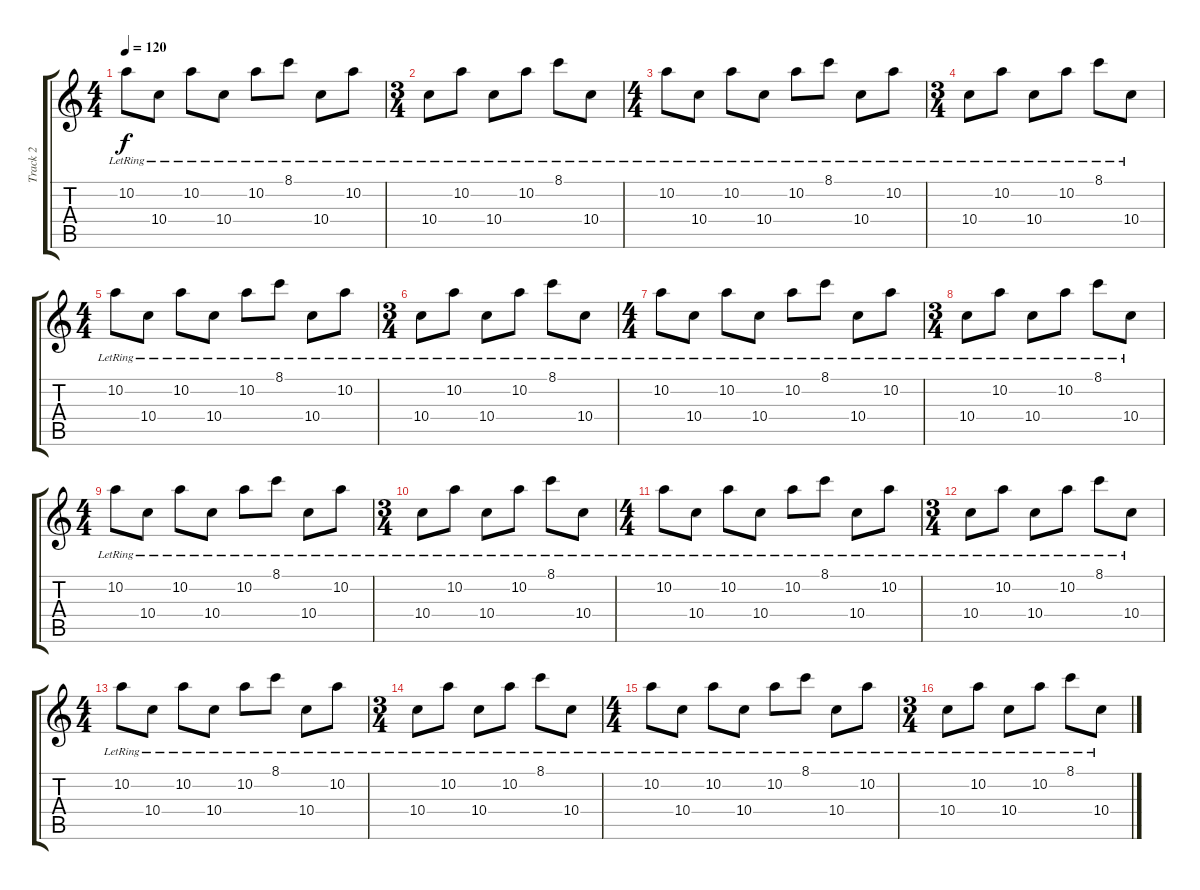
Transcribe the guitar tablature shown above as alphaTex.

\track ("Track 2" "Track 2") {instrument electricguitarjazz}
\staff {score tabs}
\tuning (E4 B3 G3 D3 A2 E2) {hide}
\ts (4 4)
\tempo 120
\clef g2
\ks c
10.2{lr}.8{dy f} 10.4{lr}.8 10.2{lr}.8 10.4{lr}.8 10.2{lr}.8 8.1{lr}.8 10.4{lr}.8 10.2{lr}.8 |
\ts (3 4)
10.4{lr}.8 10.2{lr}.8 10.4{lr}.8 10.2{lr}.8 8.1{lr}.8 10.4{lr}.8 |
\ts (4 4)
10.2{lr}.8 10.4{lr}.8 10.2{lr}.8 10.4{lr}.8 10.2{lr}.8 8.1{lr}.8 10.4{lr}.8 10.2{lr}.8 |
\ts (3 4)
10.4{lr}.8 10.2{lr}.8 10.4{lr}.8 10.2{lr}.8 8.1{lr}.8 10.4{lr}.8 |
\ts (4 4)
10.2{lr}.8 10.4{lr}.8 10.2{lr}.8 10.4{lr}.8 10.2{lr}.8 8.1{lr}.8 10.4{lr}.8 10.2{lr}.8 |
\ts (3 4)
10.4{lr}.8 10.2{lr}.8 10.4{lr}.8 10.2{lr}.8 8.1{lr}.8 10.4{lr}.8 |
\ts (4 4)
10.2{lr}.8 10.4{lr}.8 10.2{lr}.8 10.4{lr}.8 10.2{lr}.8 8.1{lr}.8 10.4{lr}.8 10.2{lr}.8 |
\ts (3 4)
10.4{lr}.8 10.2{lr}.8 10.4{lr}.8 10.2{lr}.8 8.1{lr}.8 10.4{lr}.8 |
\ts (4 4)
10.2{lr}.8 10.4{lr}.8 10.2{lr}.8 10.4{lr}.8 10.2{lr}.8 8.1{lr}.8 10.4{lr}.8 10.2{lr}.8 |
\ts (3 4)
10.4{lr}.8 10.2{lr}.8 10.4{lr}.8 10.2{lr}.8 8.1{lr}.8 10.4{lr}.8 |
\ts (4 4)
10.2{lr}.8 10.4{lr}.8 10.2{lr}.8 10.4{lr}.8 10.2{lr}.8 8.1{lr}.8 10.4{lr}.8 10.2{lr}.8 |
\ts (3 4)
10.4{lr}.8 10.2{lr}.8 10.4{lr}.8 10.2{lr}.8 8.1{lr}.8 10.4{lr}.8 |
\ts (4 4)
10.2{lr}.8 10.4{lr}.8 10.2{lr}.8 10.4{lr}.8 10.2{lr}.8 8.1{lr}.8 10.4{lr}.8 10.2{lr}.8 |
\ts (3 4)
10.4{lr}.8 10.2{lr}.8 10.4{lr}.8 10.2{lr}.8 8.1{lr}.8 10.4{lr}.8 |
\ts (4 4)
10.2{lr}.8 10.4{lr}.8 10.2{lr}.8 10.4{lr}.8 10.2{lr}.8 8.1{lr}.8 10.4{lr}.8 10.2{lr}.8 |
\ts (3 4)
10.4{lr}.8 10.2{lr}.8 10.4{lr}.8 10.2{lr}.8 8.1{lr}.8 10.4{lr}.8
